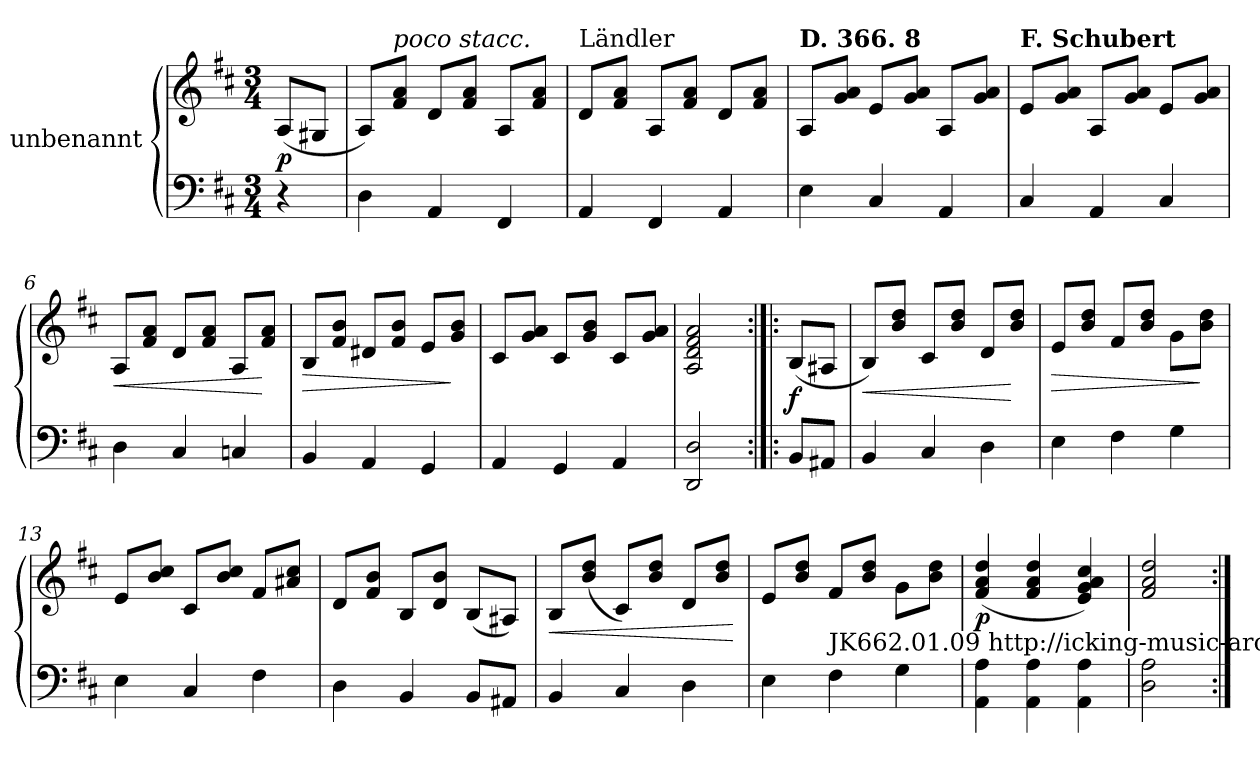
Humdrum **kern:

**kern	**kern	**dynam
*part1	*part1	*part1
*staff2	*staff1	*staff1/2
*I"unbenannt	*	*
*clefF4	*clefG2	*
*k[f#c#]	*k[f#c#]	*
*M3/4	*M3/4	*
=1	=1	=1
!	!	!LO:DY:b
4r	(8A/L	p
.	8G#X/J	.
=2	=2	=2
4D\	8A/L)	.
!	!LO:TX:a:i:t=poco stacc.	!
.	8f#/ 8a/J	.
4AA/	8d/L	.
.	8f#/ 8a/J	.
4FF#/	8A/L	.
.	8f#/ 8a/J	.
=3	=3	=3
!	!LO:TX:a:t=Ländler	!
4AA/	8d/L	.
.	8f#/ 8a/J	.
4FF#/	8A/L	.
.	8f#/ 8a/J	.
4AA/	8d/L	.
.	8f#/ 8a/J	.
=4	=4	=4
!	!LO:TX:a:B:t=D. 366. 8	!
4E\	8A/L	.
.	8g/ 8a/J	.
4C#/	8e/L	.
.	8g/ 8a/J	.
4AA/	8A/L	.
.	8g/ 8a/J	.
!!LO:LB:g=z
=5	=5	=5
!	!LO:TX:a:B:t=F. Schubert	!
4C#/	8e/L	.
.	8g/ 8a/J	.
4AA/	8A/L	.
.	8g/ 8a/J	.
4C#/	8e/L	.
.	8g/ 8a/J	.
!!LO:LB:g=z
=6	=6	=6
!	!	!LO:HP:b
4D\	8A/L	<
.	8f#/ 8a/J	.
4C#/	8d/L	.
.	8f#/ 8a/J	.
4Cn/	8A/L	.
.	8f#/ 8a/J	[
=7	=7	=7
!	!	!LO:HP:b
4BB/	8B/L	>
.	8f#/ 8b/J	.
4AA/	8d#X/L	.
.	8f#/ 8b/J	.
4GG/	8e/L	.
.	8g/ 8b/J	]
=8	=8	=8
4AA/	8c#/L	.
.	8g/ 8a/J	.
4GG/	8c#/L	.
.	8g/ 8b/J	.
4AA/	8c#/L	.
.	8g/ 8a/J	.
=9	=9	=9
2DD/ 2D/	2A/ 2d/ 2f#/ 2a/	.
!!LO:LB:g=z
=10:|!|:	=10:|!|:	=10:|!|:
!	!	!LO:DY:b
8BB/L	(8B/L	f
8AA#X/J	8A#X/J	.
=11	=11	=11
!	!	!LO:HP:b
4BB/	8B/L)	<
.	8b/ 8dd/J	.
4C#/	8c#/L	.
.	8b/ 8dd/J	.
4D\	8d/L	.
.	8b/ 8dd/J	[
=12	=12	=12
!	!	!LO:HP:b
4E\	8e/L	>
.	8b/ 8dd/J	.
4F#\	8f#/L	.
.	8b/ 8dd/J	.
4G\	8g\L	.
.	8b\ 8dd\J	]
=13	=13	=13
4E\	8e/L	.
.	8b/ 8cc#/J	.
4C#/	8c#/L	.
.	8b/ 8cc#/J	.
4F#\	8f#/L	.
.	8a#X/ 8cc#/J	.
!!LO:LB:g=z
=14	=14	=14
4D\	8d/L	.
.	8f#/ 8b/J	.
4BB/	8B/L	.
.	8d/ 8b/J	.
8BB/L	(8B/L	.
8AA#X/J	8A#X/J)	.
!!LO:PB:g=z
=15	=15	=15
!	!	!LO:HP:b
4BB/	8B/L	<
.	(8b/ 8dd/J	.
4C#/	8c#/L)	.
.	8b/ 8dd/J	.
4D\	8d/L	.
.	8b/ 8dd/J	.
.	.	[
=16	=16	=16
4E\	8e/L	.
.	8b/ 8dd/J	.
!LO:TX:a:t=JK662.01.09 http&colon;//icking-music-archive.org	!	!
4F#\	8f#/L	.
.	8b/ 8dd/J	.
4G\	8g\L	.
.	8b\ 8dd\J	.
=17	=17	=17
!	!	!LO:DY:b
4AA\ 4A\	(4f#/ 4a/ 4dd/	p
4AA\ 4A\	4f#/ 4a/ 4dd/	.
4AA\ 4A\	4e/ 4g/ 4a/ 4cc#/)	.
=18	=18	=18
2D\ 2A\	2f#/ 2a/ 2dd/	.
=:|!	=:|!	=:|!
*-	*-	*-
